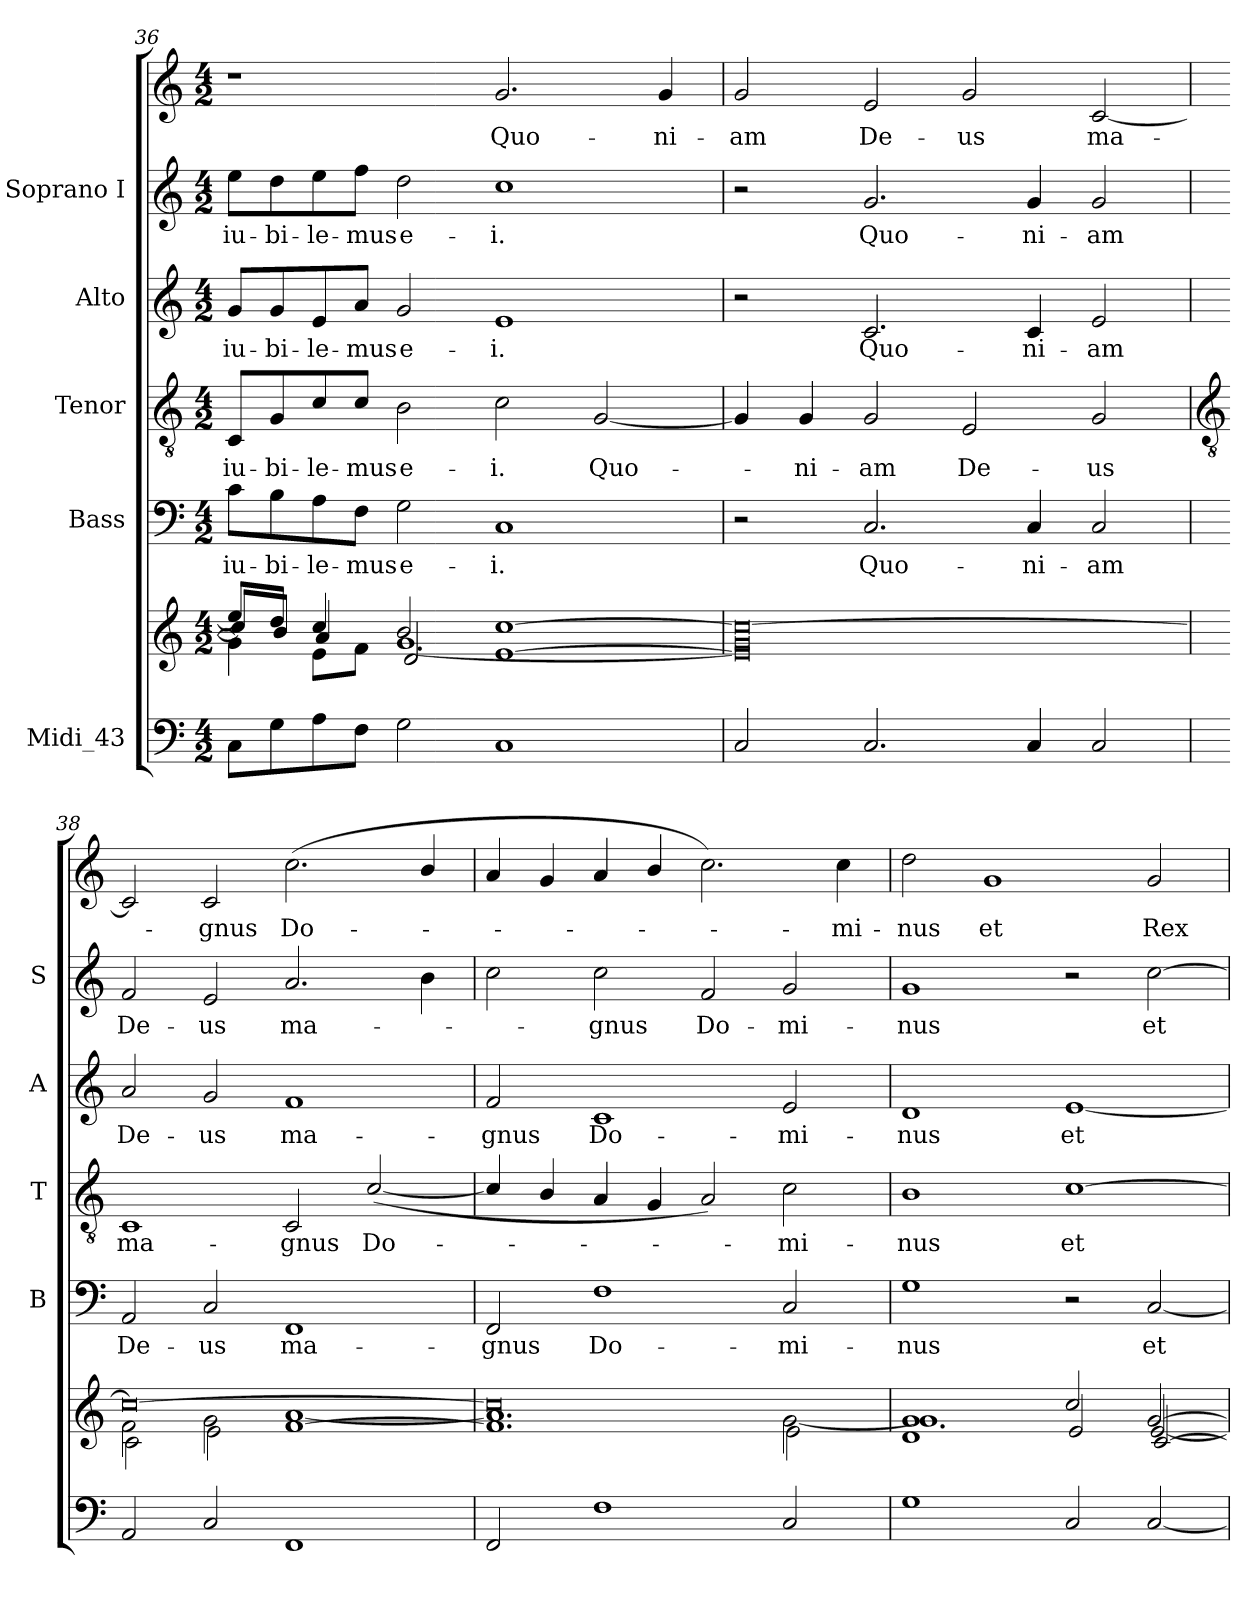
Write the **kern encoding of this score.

**kern	**kern	**kern	**text	**kern	**text	**kern	**text	**kern	**text	**kern	**text
*part5	*part5	*part4	*part4	*part3	*part3	*part2	*part2	*part1	*part1	*part1	*part1
*staff7	*staff6	*staff5	*staff5	*staff4	*staff4	*staff3	*staff3	*staff2	*staff2	*staff1	*staff1
*I"Midi_43	*	*I"Bass	*	*I"Tenor	*	*I"Alto	*	*I"Soprano I	*	*	*
*	*	*I'B	*	*I'T	*	*I'A	*	*I'S	*	*	*
*clefF4	*clefG2	*clefF4	*	*clefGv2	*	*clefG2	*	*clefG2	*	*clefG2	*
*k[]	*k[]	*k[]	*	*k[]	*	*k[]	*	*k[]	*	*k[]	*
*C:	*C:	*C:	*	*C:	*	*C:	*	*C:	*	*C:	*
*M4/2	*M4/2	*M4/2	*	*M4/2	*	*M4/2	*	*M4/2	*	*M4/2	*
=36	=36	=36	=36	=36	=36	=36	=36	=36	=36	=36	=36
*	*^	*	*	*	*	*	*	*	*	*	*
*	*	*^	*	*	*	*	*	*	*	*	*	*
!	!	!	!	!	!LO:LY:b	!	!LO:LY:b	!	!LO:LY:b	!	!LO:LY:b	!	!
8CL	8ee/L]	8cc/L]	4g\]	8c\L	iu-	8C/L	iu-	8g/L	iu-	8ee\L	-iu-	1r	.
!	!	!	!	!	!LO:LY:b	!	!LO:LY:b	!	!LO:LY:b	!	!LO:LY:b	!	!
8G	8dd/J	8b/J	.	8B\	-bi-	8G/	-bi-	8g/	-bi-	8dd\	-bi-	.	.
!	!	!	!	!	!LO:LY:b	!	!LO:LY:b	!	!LO:LY:b	!	!LO:LY:b	!	!
8A	4cc/	4a/	8e\L	8A\	-le-	8c/	-le-	8e/	-le-	8ee\	-le-	.	.
!	!	!	!	!	!LO:LY:b	!	!LO:LY:b	!	!LO:LY:b	!	!LO:LY:b	!	!
8FJ	.	.	8f\J	8F\J	-mus	8c/J	-mus	8a/J	-mus	8ff\J	-mus	.	.
!	!	!	!	!	!LO:LY:b	!	!LO:LY:b	!	!LO:LY:b	!	!LO:LY:b	!	!
2G	2b/	[1.g\	2d/	2G	e-	2B	e-	2g	e-	2dd	e-	.	.
!	!	!	!	!	!LO:LY:b	!	!LO:LY:b	!	!LO:LY:b	!	!LO:LY:b	!	!LO:LY:b
1C	[1cc/	.	[1e\	1C	-i.	2c	-i.	1e	-i.	1cc	-i.	2.g	Quo-
!	!	!	!	!	!	!	!LO:LY:b	!	!	!	!	!	!
.	.	.	.	.	.	[2G	Quo-	.	.	.	.	.	.
!	!	!	!	!	!	!	!	!	!	!	!	!	!LO:LY:b
.	.	.	.	.	.	.	.	.	.	.	.	4g	-ni-
=37	=37	=37	=37	=37	=37	=37	=37	=37	=37	=37	=37	=37	=37
!	!	!	!	!	!	!	!	!	!	!	!	!	!LO:LY:b
2C	0cc/_	0g\]	0e\]	2r	.	4G]	.	2r	.	2r	.	2g	am
!	!	!	!	!	!	!	!LO:LY:b	!	!	!	!	!	!
.	.	.	.	.	.	4G	ni-	.	.	.	.	.	.
!	!	!	!	!	!LO:LY:b	!	!LO:LY:b	!	!LO:LY:b	!	!LO:LY:b	!	!LO:LY:b
2.C	.	.	.	2.C	Quo-	2G	-am	2.c	Quo-	2.g	Quo-	2e	De-
!	!	!	!	!	!	!	!LO:LY:b	!	!	!	!	!	!LO:LY:b
.	.	.	.	.	.	2E	De-	.	.	.	.	2g	-us
!	!	!	!	!	!LO:LY:b	!	!	!	!LO:LY:b	!	!LO:LY:b	!	!
4C	.	.	.	4C	-ni-	.	.	4c	-ni-	4g	-ni-	.	.
!	!	!	!	!	!LO:LY:b	!	!LO:LY:b	!	!LO:LY:b	!	!LO:LY:b	!	!LO:LY:b
2C	.	.	.	2C	-am	2G	-us	2e	-am	2g	-am	[2c	ma-
!!LO:LB:g=z
=38	=38	=38	=38	=38	=38	=38	=38	=38	=38	=38	=38	=38	=38
*	*	*	*	*	*	*clefGv2	*	*	*	*	*	*	*
!	!	!	!	!	!LO:LY:b	!	!LO:LY:b	!	!LO:LY:b	!	!LO:LY:b	!	!
2AA	0cc/_	2f\	2c\	2AA	De-	1C	ma-	2a	De-	2f	De-	2c]	.
!	!	!	!	!	!LO:LY:b	!	!	!	!LO:LY:b	!	!LO:LY:b	!	!LO:LY:b
2C	.	2g\	2e\	2C	-us	.	.	2g	-us	2e	-us	2c	gnus
!	!	!	!	!	!LO:LY:b	!	!LO:LY:b	!	!LO:LY:b	!	!LO:LY:b	!	!LO:LY:b
1FF	.	[1a\	[1f\	1FF	ma-	2C	-gnus	1f	ma-	2.a	ma-	(<2.cc\	Do-
!	!	!	!	!	!	!	!LO:LY:b	!	!	!	!	!	!
.	.	.	.	.	.	(<[2c/	Do-	.	.	.	.	.	.
.	.	.	.	.	.	.	.	.	.	4b	.	4b/	.
=39	=39	=39	=39	=39	=39	=39	=39	=39	=39	=39	=39	=39	=39
!	!	!	!	!	!LO:LY:b	!	!	!	!LO:LY:b	!	!	!	!
2FF	0cc/]	1.a\]	1.f\]	2FF	-gnus	4c/]	.	2f	-gnus	2cc	.	4a	.
.	.	.	.	.	.	4B/	.	.	.	.	.	4g	.
!	!	!	!	!	!LO:LY:b	!	!	!	!LO:LY:b	!	!LO:LY:b	!	!
1F	.	.	.	1F	Do-	4A	.	1c	Do-	2cc	-gnus	4a	.
.	.	.	.	.	.	4G	.	.	.	.	.	4b/	.
!	!	!	!	!	!	!	!	!	!	!	!LO:LY:b	!	!
.	.	.	.	.	.	2A)	.	.	.	2f	Do-	2.cc)	.
!	!	!	!	!	!LO:LY:b	!	!LO:LY:b	!	!LO:LY:b	!	!LO:LY:b	!	!
2C	.	[2g\	2e\	2C	-mi-	2c	mi-	2e	-mi-	2g	-mi-	.	.
!	!	!	!	!	!	!	!	!	!	!	!	!	!LO:LY:b
.	.	.	.	.	.	.	.	.	.	.	.	4cc	mi-
=40	=40	=40	=40	=40	=40	=40	=40	=40	=40	=40	=40	=40	=40
!	!	!	!	!	!LO:LY:b	!	!LO:LY:b	!	!LO:LY:b	!	!LO:LY:b	!	!LO:LY:b
1G	1g/	1.g\]	1d\	1G	-nus	1B	-nus	1d	-nus	1g	nus	2dd	-nus
!	!	!	!	!	!	!	!	!	!	!	!	!	!LO:LY:b
.	.	.	.	.	.	.	.	.	.	.	.	1g	et
!	!	!	!	!	!	!	!LO:LY:b	!	!LO:LY:b	!	!	!	!
2C	2cc/	.	2e/	2r	.	[1c	et	[1e	et	2r	.	.	.
!	!	!	!	!	!LO:LY:b	!	!	!	!	!	!LO:LY:b	!	!LO:LY:b
[2C	[2g/	[2e/	[2c/	[2C	et	.	.	.	.	[2cc	et	2g	Rex
*	*v	*v	*v	*	*	*	*	*	*	*	*	*	*
=	=	=	=	=	=	=	=	=	=	=	=
*-	*-	*-	*-	*-	*-	*-	*-	*-	*-	*-	*-
